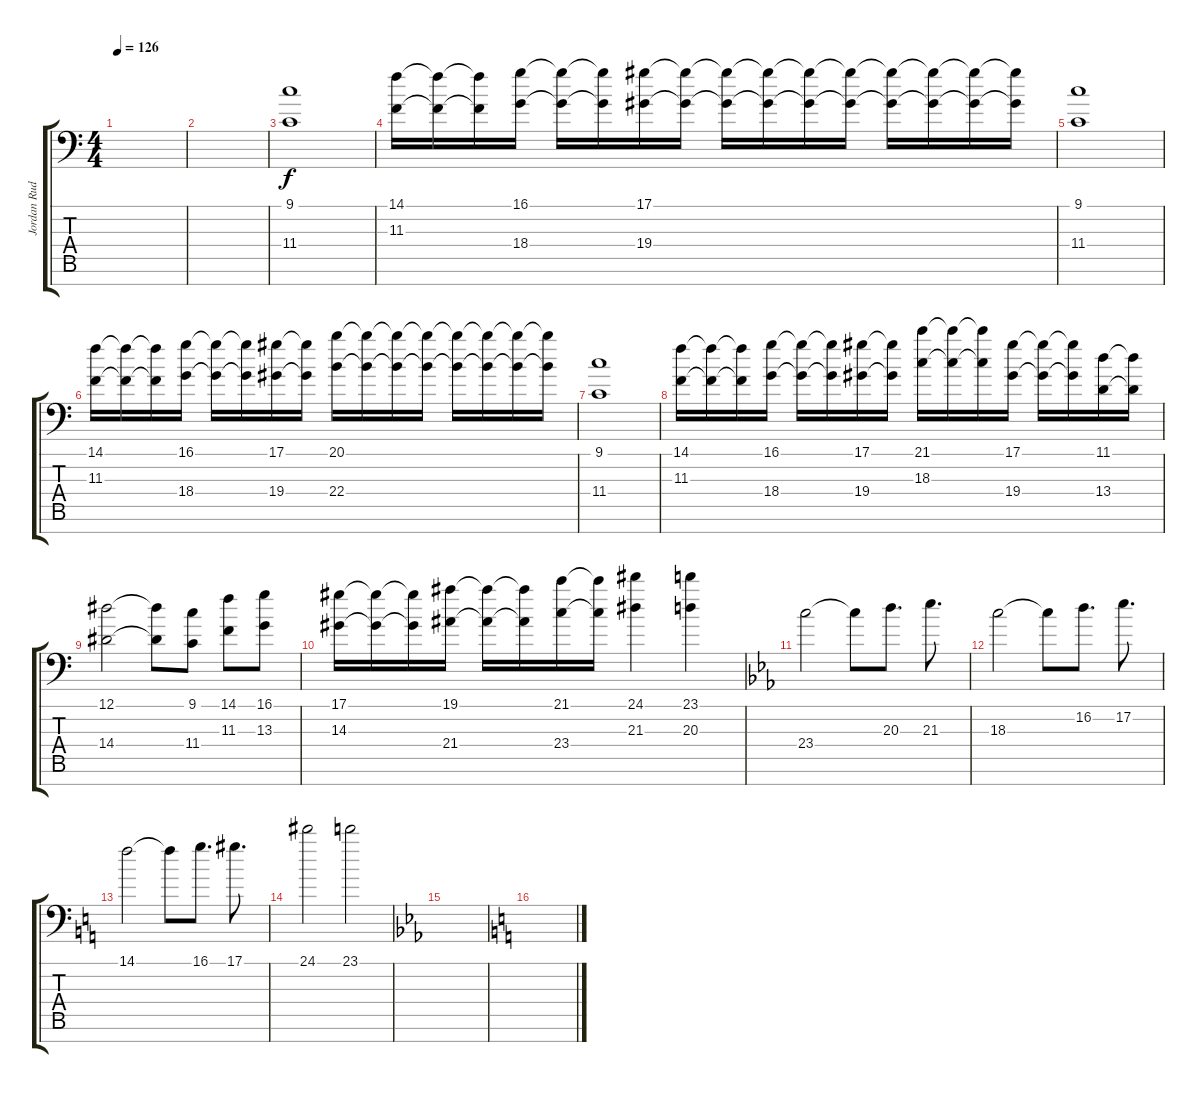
\track ("Jordan Rudess" "Jordan Rud") {instrument stringensemble1}
\staff {score tabs}
\tuning (Eb4 Bb3 Gb3 Db3 Ab2 Eb2 Bb1) {hide}
\ts (4 4)
\tempo 126
\clef f4
\ks c
|
|
(9.1 11.4).1{volume 10} |
(14.1 11.3).16 (14.1{t} 11.3{t}).16 (14.1{t} 11.3{t}).16 (16.1 18.4).16 (16.1{t} 18.4{t}).16 (16.1{t} 18.4{t}).16 (17.1 19.4).16 (17.1{t} 19.4{t}).16 (17.1{t} 19.4{t}).16 (17.1{t} 19.4{t}).16 (17.1{t} 19.4{t}).16 (17.1{t} 19.4{t}).16 (17.1{t} 19.4{t}).16 (17.1{t} 19.4{t}).16 (17.1{t} 19.4{t}).16 (17.1{t} 19.4{t}).16 |
(9.1 11.4).1 |
(14.1 11.3).16 (14.1{t} 11.3{t}).16 (14.1{t} 11.3{t}).16 (16.1 18.4).16 (16.1{t} 18.4{t}).16 (16.1{t} 18.4{t}).16 (17.1 19.4).16 (17.1{t} 19.4{t}).16 (20.1 22.4).16 (20.1{t} 22.4{t}).16 (20.1{t} 22.4{t}).16 (20.1{t} 22.4{t}).16 (20.1{t} 22.4{t}).16 (20.1{t} 22.4{t}).16 (20.1{t} 22.4{t}).16 (20.1{t} 22.4{t}).16 |
(9.1 11.4).1 |
(14.1 11.3).16 (14.1{t} 11.3{t}).16 (14.1{t} 11.3{t}).16 (16.1 18.4).16 (16.1{t} 18.4{t}).16 (16.1{t} 18.4{t}).16 (17.1 19.4).16 (17.1{t} 19.4{t}).16 (21.1 18.3).16 (21.1{t} 18.3{t}).16 (21.1{t} 18.3{t}).16 (17.1 19.4).16 (17.1{t} 19.4{t}).16 (17.1{t} 19.4{t}).16 (11.1 13.4).16 (11.1{t} 13.4{t}).16 |
(12.1 14.4).2{volume 12} (12.1{t} 14.4{t}).8 (9.1 11.4).8 (14.1 11.3).8 (16.1 13.3).8 |
(17.1 14.3).16 (17.1{t} 14.3{t}).16 (17.1{t} 14.3{t}).16 (19.1 21.4).16 (19.1{t} 21.4{t}).16 (19.1{t} 21.4{t}).16 (21.1 23.4).16 (21.1{t} 23.4{t}).16 (24.1 21.3).4 (23.1 20.3).4 |
\ks cminor
23.4.2{volume 16} 23.4{t}.8 20.3.8{d} 21.3.8{d} |
18.3.2 18.3{t}.8 16.2.8{d} 17.2.8{d} |
\ks c
14.1.2 14.1{t}.8 16.1.8{d} 17.1.8{d} |
24.1.2 23.1.2 |
\ks cminor
|
\ks c
